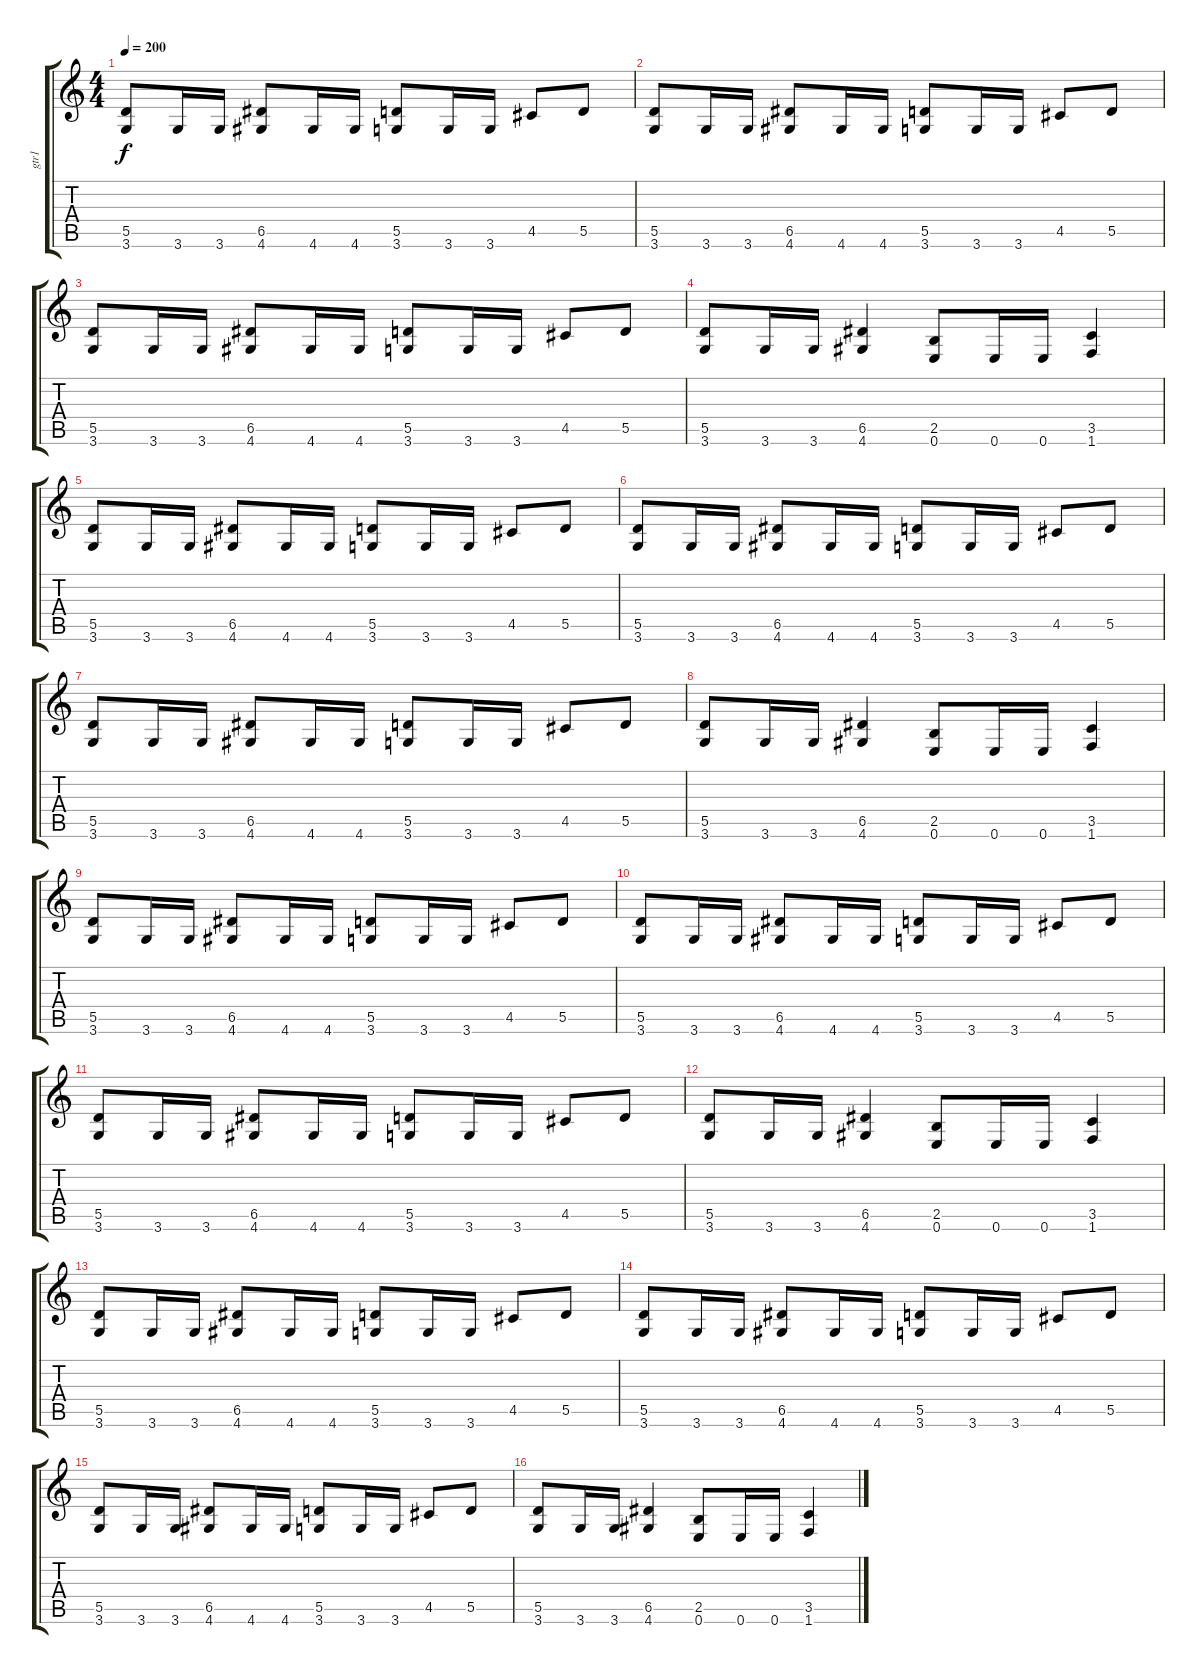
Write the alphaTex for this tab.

\track ("gtr1" "gtr1") {instrument distortionguitar}
\staff {score tabs}
\tuning (E4 B3 G3 D3 A2 E2) {hide}
\ts (4 4)
\tempo 200
\clef g2
\ks c
(5.5 3.6).8{dy f} 3.6.16 3.6.16 (6.5 4.6).8 4.6.16 4.6.16 (5.5 3.6).8 3.6.16 3.6.16 4.5.8 5.5.8 |
(5.5 3.6).8 3.6.16 3.6.16 (6.5 4.6).8 4.6.16 4.6.16 (5.5 3.6).8 3.6.16 3.6.16 4.5.8 5.5.8 |
(5.5 3.6).8 3.6.16 3.6.16 (6.5 4.6).8 4.6.16 4.6.16 (5.5 3.6).8 3.6.16 3.6.16 4.5.8 5.5.8 |
(5.5 3.6).8 3.6.16 3.6.16 (6.5 4.6).4 (2.5 0.6).8 0.6.16 0.6.16 (3.5 1.6).4 |
(5.5 3.6).8 3.6.16 3.6.16 (6.5 4.6).8 4.6.16 4.6.16 (5.5 3.6).8 3.6.16 3.6.16 4.5.8 5.5.8 |
(5.5 3.6).8 3.6.16 3.6.16 (6.5 4.6).8 4.6.16 4.6.16 (5.5 3.6).8 3.6.16 3.6.16 4.5.8 5.5.8 |
(5.5 3.6).8 3.6.16 3.6.16 (6.5 4.6).8 4.6.16 4.6.16 (5.5 3.6).8 3.6.16 3.6.16 4.5.8 5.5.8 |
(5.5 3.6).8 3.6.16 3.6.16 (6.5 4.6).4 (2.5 0.6).8 0.6.16 0.6.16 (3.5 1.6).4 |
(5.5 3.6).8 3.6.16 3.6.16 (6.5 4.6).8 4.6.16 4.6.16 (5.5 3.6).8 3.6.16 3.6.16 4.5.8 5.5.8 |
(5.5 3.6).8 3.6.16 3.6.16 (6.5 4.6).8 4.6.16 4.6.16 (5.5 3.6).8 3.6.16 3.6.16 4.5.8 5.5.8 |
(5.5 3.6).8 3.6.16 3.6.16 (6.5 4.6).8 4.6.16 4.6.16 (5.5 3.6).8 3.6.16 3.6.16 4.5.8 5.5.8 |
(5.5 3.6).8 3.6.16 3.6.16 (6.5 4.6).4 (2.5 0.6).8 0.6.16 0.6.16 (3.5 1.6).4 |
(5.5 3.6).8 3.6.16 3.6.16 (6.5 4.6).8 4.6.16 4.6.16 (5.5 3.6).8 3.6.16 3.6.16 4.5.8 5.5.8 |
(5.5 3.6).8 3.6.16 3.6.16 (6.5 4.6).8 4.6.16 4.6.16 (5.5 3.6).8 3.6.16 3.6.16 4.5.8 5.5.8 |
(5.5 3.6).8 3.6.16 3.6.16 (6.5 4.6).8 4.6.16 4.6.16 (5.5 3.6).8 3.6.16 3.6.16 4.5.8 5.5.8 |
(5.5 3.6).8 3.6.16 3.6.16 (6.5 4.6).4 (2.5 0.6).8 0.6.16 0.6.16 (3.5 1.6).4
